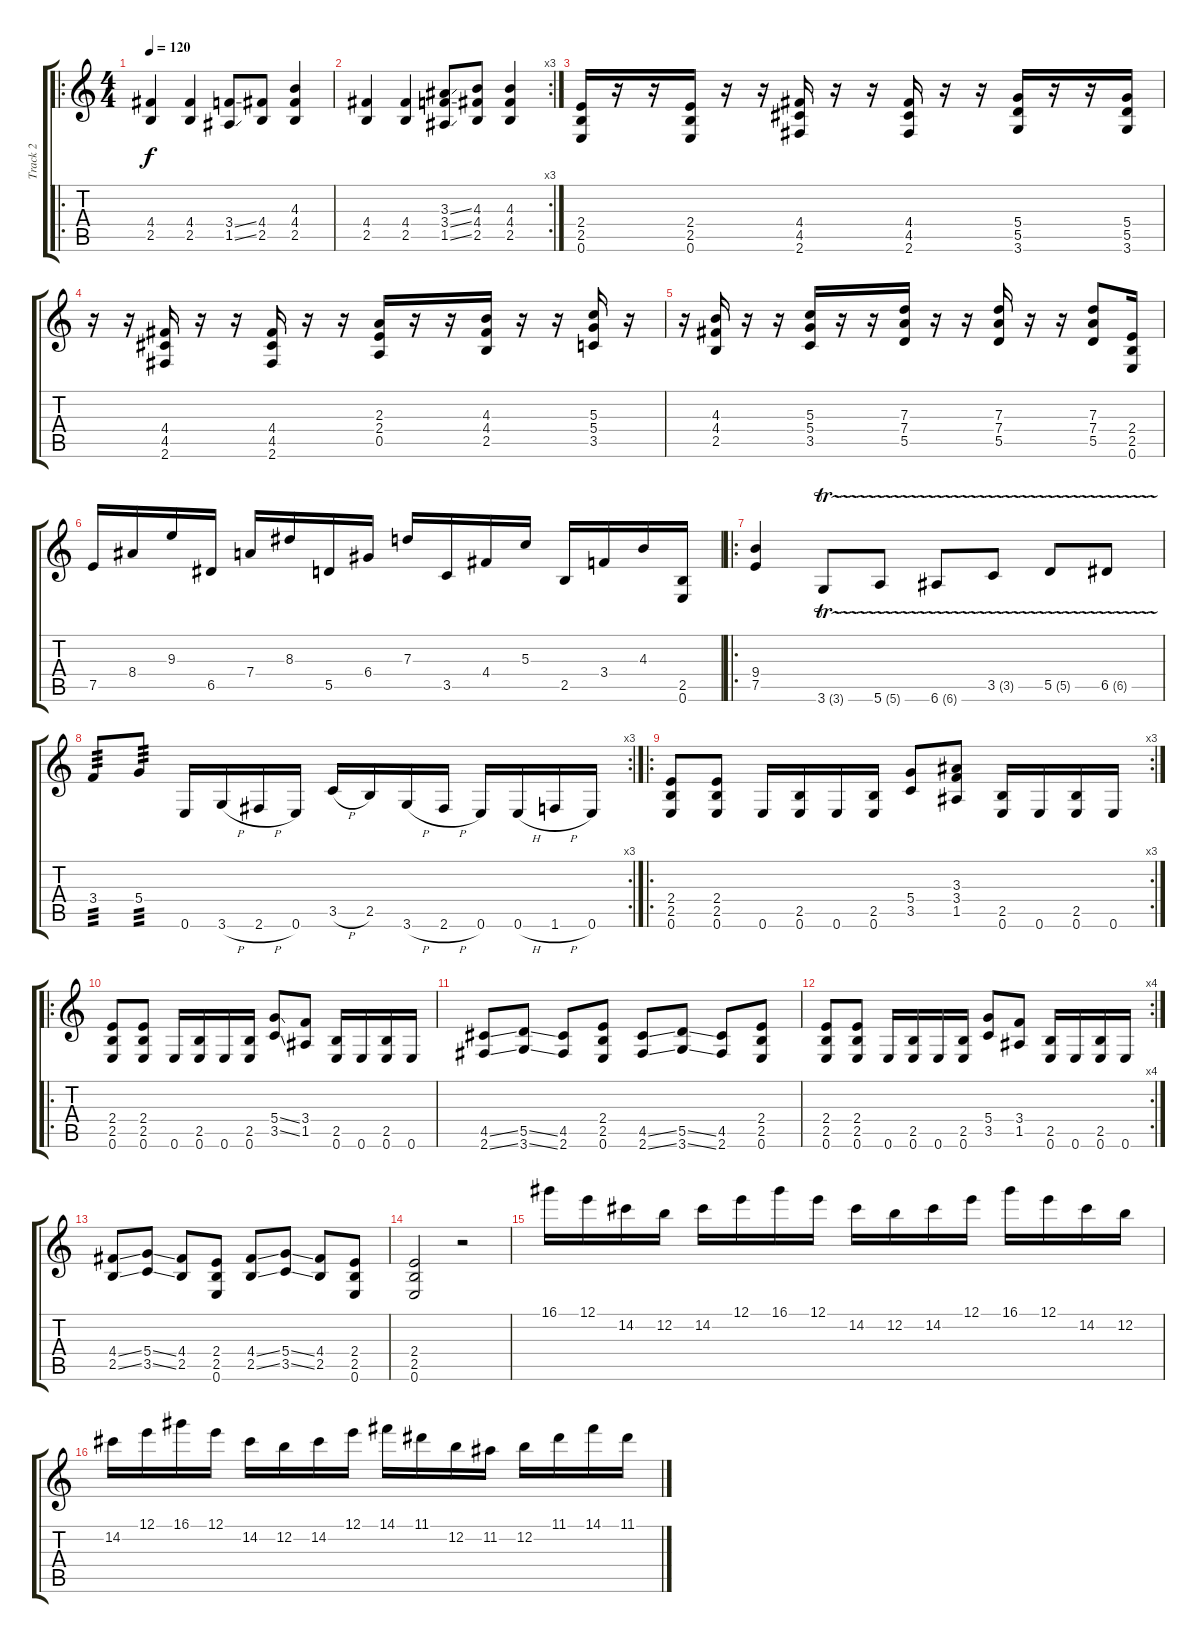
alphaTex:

\track ("Track 2" "Track 2") {instrument distortionguitar}
\staff {score tabs}
\tuning (E4 B3 G3 D3 A2 E2) {hide}
\ro
\ts (4 4)
\tempo 120
\clef g2
\ks c
(4.4 2.5).4{dy f instrument distortionguitar} (4.4 2.5).4 (3.4{ss} 1.5{ss}).8 (4.4 2.5).8 (4.3 4.4 2.5).4 |
\rc 3
(4.4 2.5).4 (4.4 2.5).4 (3.3{ss} 3.4{ss} 1.5{ss}).8 (4.3 4.4 2.5).8 (4.3 4.4 2.5).4 |
(2.4 2.5 0.6).16 r.16 r.16 (2.4 2.5 0.6).16 r.16 r.16 (4.4 4.5 2.6).16 r.16 r.16 (4.4 4.5 2.6).16 r.16 r.16 (5.4 5.5 3.6).16 r.16 r.16 (5.4 5.5 3.6).16 |
r.16 r.16 (4.4 4.5 2.6).16 r.16 r.16 (4.4 4.5 2.6).16 r.16 r.16 (2.3 2.4 0.5).16 r.16 r.16 (4.3 4.4 2.5).16 r.16 r.16 (5.3 5.4 3.5).16 r.16 |
r.16 (4.3 4.4 2.5).16 r.16 r.16 (5.3 5.4 3.5).16 r.16 r.16 (7.3 7.4 5.5).16 r.16 r.16 (7.3 7.4 5.5).16 r.16 r.16 (7.3 7.4 5.5).8 (2.4 2.5 0.6).16 |
7.5.16 8.4.16 9.3.16 6.5.16 7.4.16 8.3.16 5.5.16 6.4.16 7.3.16 3.5.16 4.4.16 5.3.16 2.5.16 3.4.16 4.3.16 (2.5 0.6).16 |
\ro
(9.4 7.5).4 3.6{tr (3 16)}.8 5.6{tr (5 16)}.8 6.6{tr (6 16)}.8 3.5{tr (3 16)}.8 5.5{tr (5 16)}.8 6.5{tr (6 16)}.8 |
\rc 3
3.4.8{tp 3} 5.4.8{tp 3} 0.6.16 3.6{h}.16 2.6{h}.16 0.6.16 3.5{h}.16 2.5.16 3.6{h}.16 2.6{h}.16 0.6.16 0.6{h}.16 1.6{h}.16 0.6.16 |
\ro
\rc 3
(2.4 2.5 0.6).8 (2.4 2.5 0.6).8 0.6.16 (2.5 0.6).16 0.6.16 (2.5 0.6).16 (5.4 3.5).8 (3.3 3.4 1.5).8 (2.5 0.6).16 0.6.16 (2.5 0.6).16 0.6.16 |
\ro
(2.4 2.5 0.6).8 (2.4 2.5 0.6).8 0.6.16 (2.5 0.6).16 0.6.16 (2.5 0.6).16 (5.4{ss} 3.5{ss}).8 (3.4 1.5).8 (2.5 0.6).16 0.6.16 (2.5 0.6).16 0.6.16 |
(4.5{ss} 2.6{ss}).8 (5.5{ss} 3.6{ss}).8 (4.5 2.6).8 (2.4 2.5 0.6).8 (4.5{ss} 2.6{ss}).8 (5.5{ss} 3.6{ss}).8 (4.5 2.6).8 (2.4 2.5 0.6).8 |
\rc 4
(2.4 2.5 0.6).8 (2.4 2.5 0.6).8 0.6.16 (2.5 0.6).16 0.6.16 (2.5 0.6).16 (5.4 3.5).8 (3.4 1.5).8 (2.5 0.6).16 0.6.16 (2.5 0.6).16 0.6.16 |
(4.4{ss} 2.5{ss}).8 (5.4{ss} 3.5{ss}).8 (4.4 2.5).8 (2.4 2.5 0.6).8 (4.4{ss} 2.5{ss}).8 (5.4{ss} 3.5{ss}).8 (4.4 2.5).8 (2.4 2.5 0.6).8 |
(2.4 2.5 0.6).2 r.2 |
16.1.16 12.1.16 14.2.16 12.2.16 14.2.16 12.1.16 16.1.16 12.1.16 14.2.16 12.2.16 14.2.16 12.1.16 16.1.16 12.1.16 14.2.16 12.2.16 |
14.2.16 12.1.16 16.1.16 12.1.16 14.2.16 12.2.16 14.2.16 12.1.16 14.1.16 11.1.16 12.2.16 11.2.16 12.2.16 11.1.16 14.1.16 11.1.16
